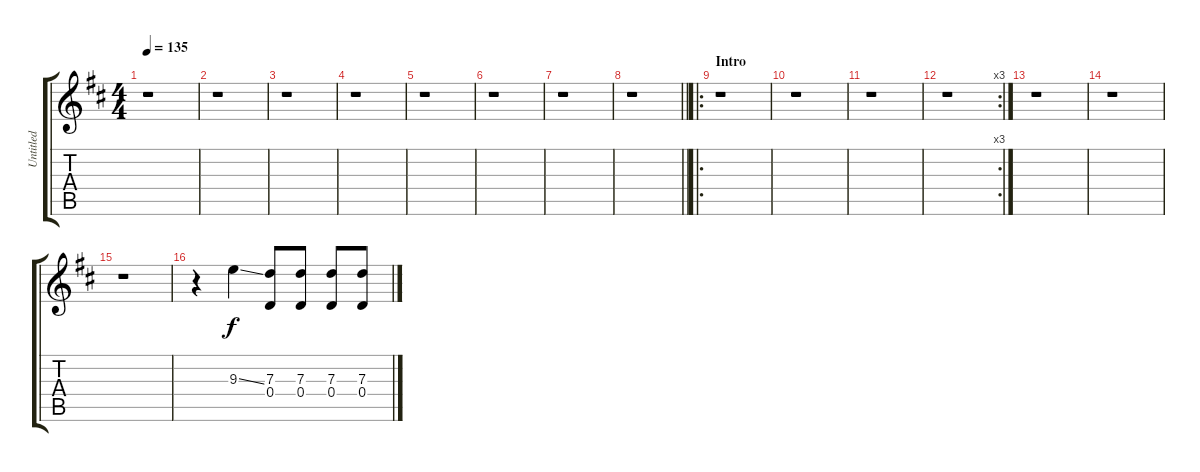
\track ("Untitled" "Untitled") {instrument distortionguitar}
\staff {score tabs}
\tuning (E4 B3 G3 D3 A2 E2) {hide}
\ts (4 4)
\tempo 135
\clef g2
\ks d
r.1{dy f instrument distortionguitar} |
r.1 |
r.1 |
r.1 |
r.1 |
r.1 |
r.1 |
\barLineRight lightlight
r.1 |
\ro
\section ("" "Intro")
r.1 |
r.1 |
r.1 |
\rc 3
r.1 |
r.1 |
r.1 |
r.1 |
r.4 9.3{ss}.4 (7.3 0.4).8 (7.3 0.4).8 (7.3 0.4).8 (7.3 0.4).8
